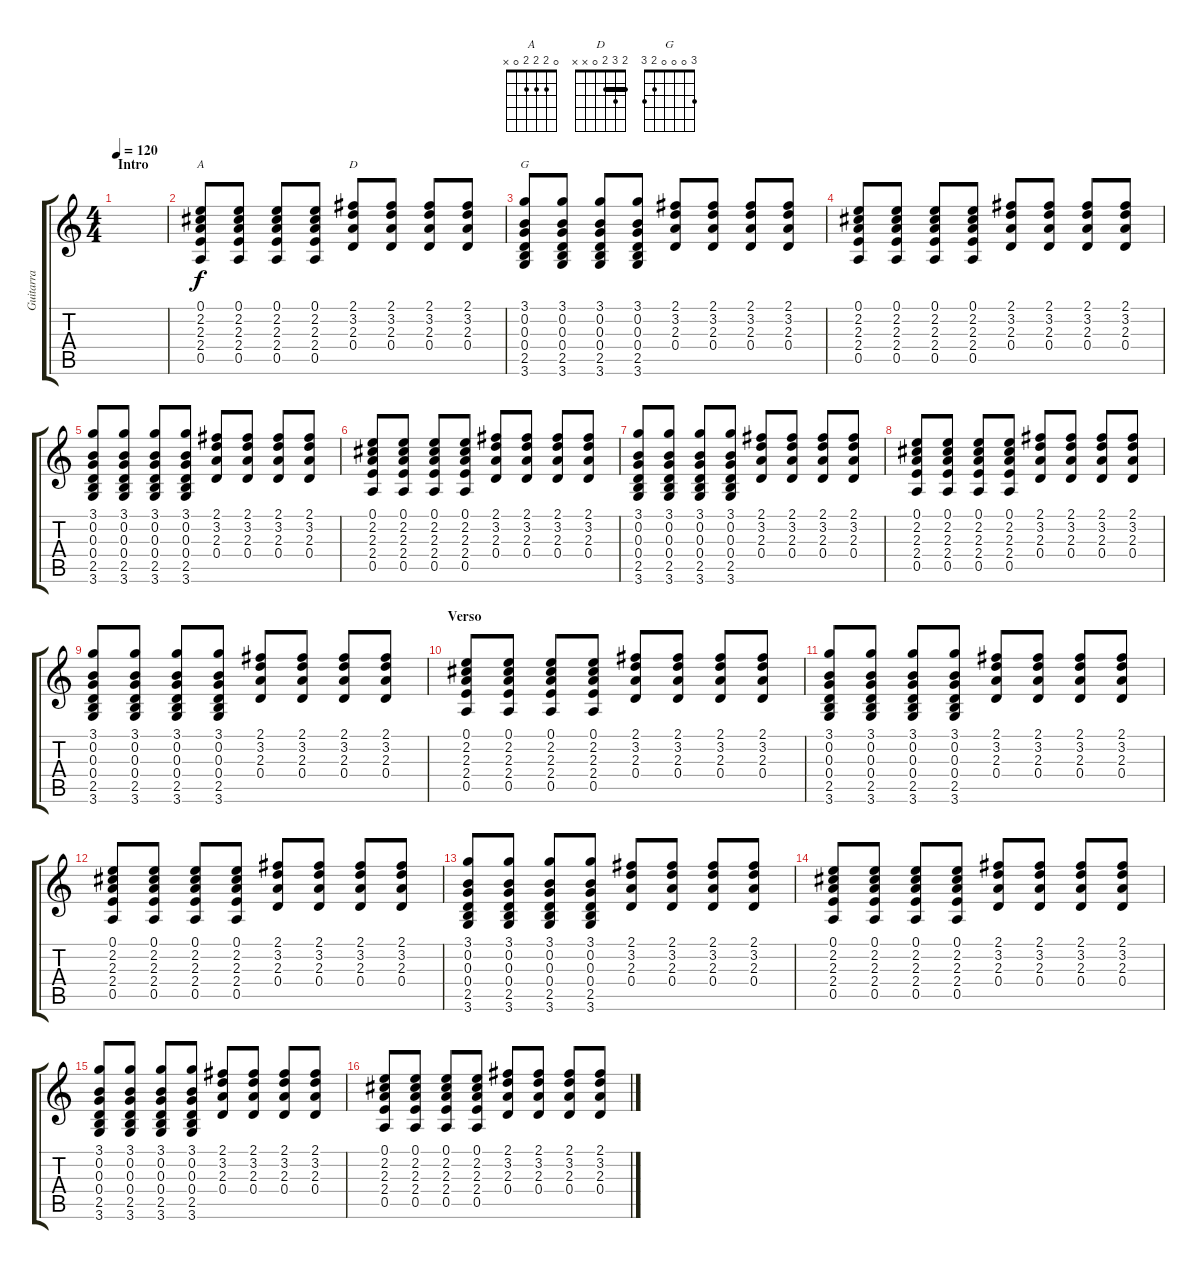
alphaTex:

\track ("Guitarra" "Guitarra") {instrument acousticguitarsteel}
\staff {score tabs}
\tuning (E4 B3 G3 D3 A2 E2) {hide}
\chord ("A" 0 2 2 2 0 x)
\chord ("D" 2 3 2 0 x x) {barre 2}
\chord ("G" 3 0 0 0 2 3)
\ts (4 4)
\section ("" "Intro")
\tempo 120
\clef g2
\ks c
|
(0.1 2.2 2.3 2.4 0.5).8{ch "A"} (0.1 2.2 2.3 2.4 0.5).8 (0.1 2.2 2.3 2.4 0.5).8 (0.1 2.2 2.3 2.4 0.5).8 (2.1 3.2 2.3 0.4).8{ch "D"} (2.1 3.2 2.3 0.4).8 (2.1 3.2 2.3 0.4).8 (2.1 3.2 2.3 0.4).8 |
(3.1 0.2 0.3 0.4 2.5 3.6).8{ch "G"} (3.1 0.2 0.3 0.4 2.5 3.6).8 (3.1 0.2 0.3 0.4 2.5 3.6).8 (3.1 0.2 0.3 0.4 2.5 3.6).8 (2.1 3.2 2.3 0.4).8 (2.1 3.2 2.3 0.4).8 (2.1 3.2 2.3 0.4).8 (2.1 3.2 2.3 0.4).8 |
(0.1 2.2 2.3 2.4 0.5).8 (0.1 2.2 2.3 2.4 0.5).8 (0.1 2.2 2.3 2.4 0.5).8 (0.1 2.2 2.3 2.4 0.5).8 (2.1 3.2 2.3 0.4).8 (2.1 3.2 2.3 0.4).8 (2.1 3.2 2.3 0.4).8 (2.1 3.2 2.3 0.4).8 |
(3.1 0.2 0.3 0.4 2.5 3.6).8 (3.1 0.2 0.3 0.4 2.5 3.6).8 (3.1 0.2 0.3 0.4 2.5 3.6).8 (3.1 0.2 0.3 0.4 2.5 3.6).8 (2.1 3.2 2.3 0.4).8 (2.1 3.2 2.3 0.4).8 (2.1 3.2 2.3 0.4).8 (2.1 3.2 2.3 0.4).8 |
(0.1 2.2 2.3 2.4 0.5).8 (0.1 2.2 2.3 2.4 0.5).8 (0.1 2.2 2.3 2.4 0.5).8 (0.1 2.2 2.3 2.4 0.5).8 (2.1 3.2 2.3 0.4).8 (2.1 3.2 2.3 0.4).8 (2.1 3.2 2.3 0.4).8 (2.1 3.2 2.3 0.4).8 |
(3.1 0.2 0.3 0.4 2.5 3.6).8 (3.1 0.2 0.3 0.4 2.5 3.6).8 (3.1 0.2 0.3 0.4 2.5 3.6).8 (3.1 0.2 0.3 0.4 2.5 3.6).8 (2.1 3.2 2.3 0.4).8 (2.1 3.2 2.3 0.4).8 (2.1 3.2 2.3 0.4).8 (2.1 3.2 2.3 0.4).8 |
(0.1 2.2 2.3 2.4 0.5).8 (0.1 2.2 2.3 2.4 0.5).8 (0.1 2.2 2.3 2.4 0.5).8 (0.1 2.2 2.3 2.4 0.5).8 (2.1 3.2 2.3 0.4).8 (2.1 3.2 2.3 0.4).8 (2.1 3.2 2.3 0.4).8 (2.1 3.2 2.3 0.4).8 |
(3.1 0.2 0.3 0.4 2.5 3.6).8 (3.1 0.2 0.3 0.4 2.5 3.6).8 (3.1 0.2 0.3 0.4 2.5 3.6).8 (3.1 0.2 0.3 0.4 2.5 3.6).8 (2.1 3.2 2.3 0.4).8 (2.1 3.2 2.3 0.4).8 (2.1 3.2 2.3 0.4).8 (2.1 3.2 2.3 0.4).8 |
\section ("" "Verso")
(0.1 2.2 2.3 2.4 0.5).8 (0.1 2.2 2.3 2.4 0.5).8 (0.1 2.2 2.3 2.4 0.5).8 (0.1 2.2 2.3 2.4 0.5).8 (2.1 3.2 2.3 0.4).8 (2.1 3.2 2.3 0.4).8 (2.1 3.2 2.3 0.4).8 (2.1 3.2 2.3 0.4).8 |
(3.1 0.2 0.3 0.4 2.5 3.6).8 (3.1 0.2 0.3 0.4 2.5 3.6).8 (3.1 0.2 0.3 0.4 2.5 3.6).8 (3.1 0.2 0.3 0.4 2.5 3.6).8 (2.1 3.2 2.3 0.4).8 (2.1 3.2 2.3 0.4).8 (2.1 3.2 2.3 0.4).8 (2.1 3.2 2.3 0.4).8 |
(0.1 2.2 2.3 2.4 0.5).8 (0.1 2.2 2.3 2.4 0.5).8 (0.1 2.2 2.3 2.4 0.5).8 (0.1 2.2 2.3 2.4 0.5).8 (2.1 3.2 2.3 0.4).8 (2.1 3.2 2.3 0.4).8 (2.1 3.2 2.3 0.4).8 (2.1 3.2 2.3 0.4).8 |
(3.1 0.2 0.3 0.4 2.5 3.6).8 (3.1 0.2 0.3 0.4 2.5 3.6).8 (3.1 0.2 0.3 0.4 2.5 3.6).8 (3.1 0.2 0.3 0.4 2.5 3.6).8 (2.1 3.2 2.3 0.4).8 (2.1 3.2 2.3 0.4).8 (2.1 3.2 2.3 0.4).8 (2.1 3.2 2.3 0.4).8 |
(0.1 2.2 2.3 2.4 0.5).8 (0.1 2.2 2.3 2.4 0.5).8 (0.1 2.2 2.3 2.4 0.5).8 (0.1 2.2 2.3 2.4 0.5).8 (2.1 3.2 2.3 0.4).8 (2.1 3.2 2.3 0.4).8 (2.1 3.2 2.3 0.4).8 (2.1 3.2 2.3 0.4).8 |
(3.1 0.2 0.3 0.4 2.5 3.6).8 (3.1 0.2 0.3 0.4 2.5 3.6).8 (3.1 0.2 0.3 0.4 2.5 3.6).8 (3.1 0.2 0.3 0.4 2.5 3.6).8 (2.1 3.2 2.3 0.4).8 (2.1 3.2 2.3 0.4).8 (2.1 3.2 2.3 0.4).8 (2.1 3.2 2.3 0.4).8 |
(0.1 2.2 2.3 2.4 0.5).8 (0.1 2.2 2.3 2.4 0.5).8 (0.1 2.2 2.3 2.4 0.5).8 (0.1 2.2 2.3 2.4 0.5).8 (2.1 3.2 2.3 0.4).8 (2.1 3.2 2.3 0.4).8 (2.1 3.2 2.3 0.4).8 (2.1 3.2 2.3 0.4).8
